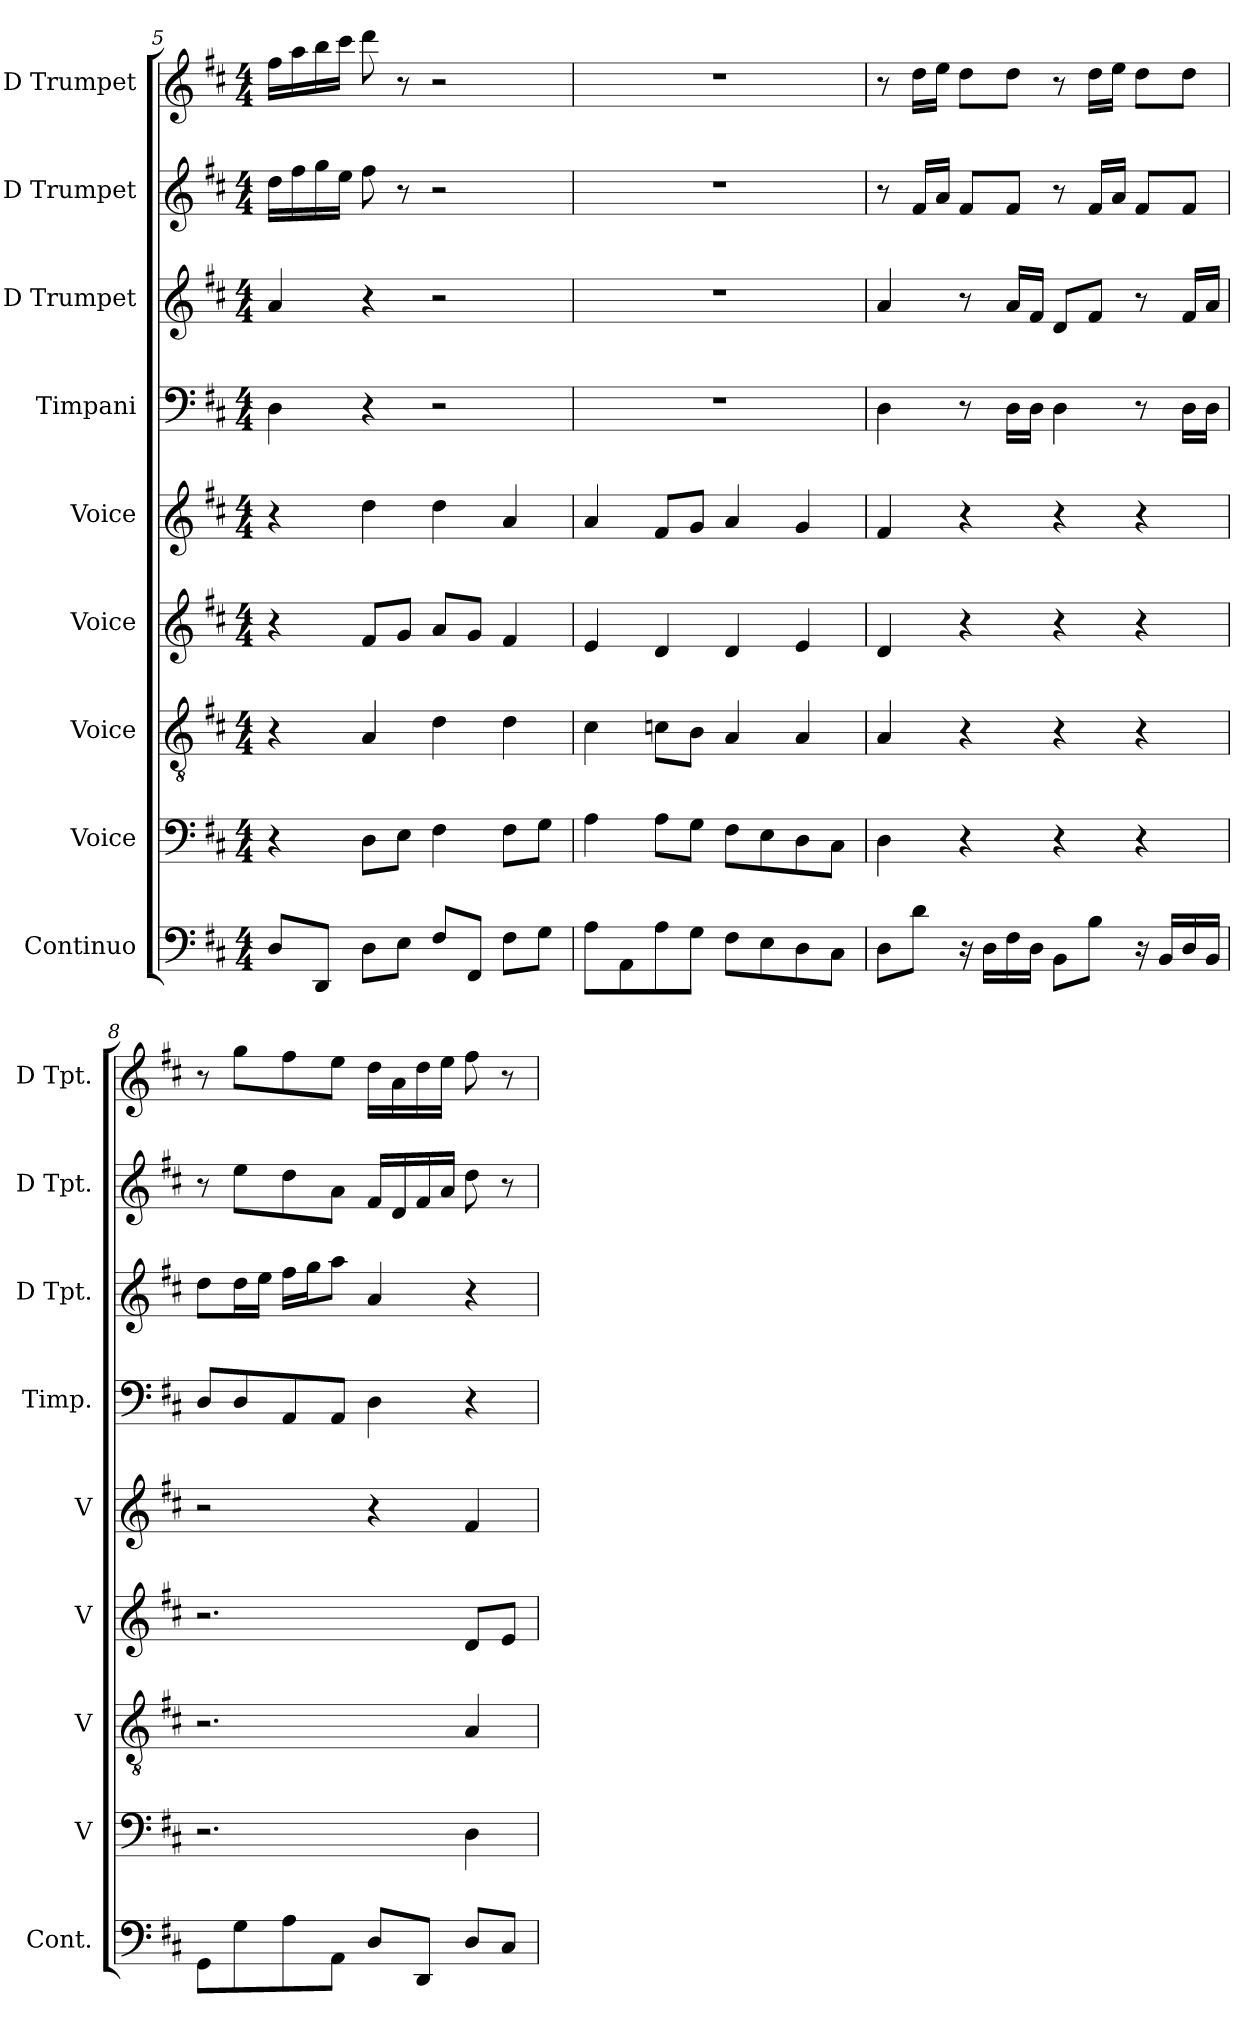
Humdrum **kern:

**kern	**kern	**kern	**kern	**kern	**kern	**kern	**kern	**kern
*part9	*part8	*part7	*part6	*part5	*part4	*part3	*part2	*part1
*staff9	*staff8	*staff7	*staff6	*staff5	*staff4	*staff3	*staff2	*staff1
*I"Continuo	*I"Voice	*I"Voice	*I"Voice	*I"Voice	*I"Timpani	*I"D Trumpet	*I"D Trumpet	*I"D Trumpet
*I'Cont.	*I'V	*I'V	*I'V	*I'V	*I'Timp.	*I'D Tpt.	*I'D Tpt.	*I'D Tpt.
*clefF4	*clefF4	*clefGv2	*clefG2	*clefG2	*clefF4	*clefG2	*clefG2	*clefG2
*k[f#c#]	*k[f#c#]	*k[f#c#]	*k[f#c#]	*k[f#c#]	*k[f#c#]	*k[f#c#]	*k[f#c#]	*k[f#c#]
*M4/4	*M4/4	*M4/4	*M4/4	*M4/4	*M4/4	*M4/4	*M4/4	*M4/4
=5	=5	=5	=5	=5	=5	=5	=5	=5
8DL	4r	4r	4r	4r	4D	4a	16ddLL	16ff#LL
.	.	.	.	.	.	.	16ff#	16aa
8DDJ	.	.	.	.	.	.	16gg	16bb
.	.	.	.	.	.	.	16eeJJ	16ccc#JJ
8DL	8DL	4A	8f#L	4dd	4r	4r	8ff#	8ddd
8EJ	8EJ	.	8gJ	.	.	.	8r	8r
8F#L	4F#	4d	8aL	4dd	2r	2r	2r	2r
8FF#J	.	.	8gJ	.	.	.	.	.
8F#L	8F#L	4d	4f#	4a	.	.	.	.
8GJ	8GJ	.	.	.	.	.	.	.
=6	=6	=6	=6	=6	=6	=6	=6	=6
8AL	4A	4c#	4e	4a	1r	1r	1r	1r
8AA	.	.	.	.	.	.	.	.
8A	8AL	8cnL	4d	8f#L	.	.	.	.
8GJ	8GJ	8BJ	.	8gJ	.	.	.	.
8F#L	8F#L	4A	4d	4a	.	.	.	.
8E	8E	.	.	.	.	.	.	.
8D	8D	4A	4e	4g	.	.	.	.
8C#J	8C#J	.	.	.	.	.	.	.
=7	=7	=7	=7	=7	=7	=7	=7	=7
8DL	4D	4A	4d	4f#	4D	4a	8r	8r
8dJ	.	.	.	.	.	.	16f#LL	16ddLL
.	.	.	.	.	.	.	16aJJ	16eeJJ
16r	4r	4r	4r	4r	8r	8r	8f#L	8ddL
16DLL	.	.	.	.	.	.	.	.
16F#	.	.	.	.	16DLL	16aLL	8f#J	8ddJ
16DJJ	.	.	.	.	16DJJ	16f#JJ	.	.
8BBL	4r	4r	4r	4r	4D	8dL	8r	8r
8BJ	.	.	.	.	.	8f#J	16f#LL	16ddLL
.	.	.	.	.	.	.	16aJJ	16eeJJ
16r	4r	4r	4r	4r	8r	8r	8f#L	8ddL
16BBLL	.	.	.	.	.	.	.	.
16D	.	.	.	.	16DLL	16f#LL	8f#J	8ddJ
16BBJJ	.	.	.	.	16DJJ	16aJJ	.	.
=8	=8	=8	=8	=8	=8	=8	=8	=8
8GGL	2.r	2.r	2.r	2r	8DL	8ddL	8r	8r
8G	.	.	.	.	8D	16ddL	8eeL	8ggL
.	.	.	.	.	.	16eeJJ	.	.
8A	.	.	.	.	8AA	16ff#LL	8dd	8ff#
.	.	.	.	.	.	16ggJ	.	.
8AAJ	.	.	.	.	8AAJ	8aaJ	8aJ	8eeJ
8DL	.	.	.	4r	4D	4a	16f#LL	16ddLL
.	.	.	.	.	.	.	16d	16a
8DDJ	.	.	.	.	.	.	16f#	16dd
.	.	.	.	.	.	.	16aJJ	16eeJJ
8DL	4D	4A	8dL	4f#	4r	4r	8dd	8ff#
8C#J	.	.	8eJ	.	.	.	8r	8r
=	=	=	=	=	=	=	=	=
*-	*-	*-	*-	*-	*-	*-	*-	*-
